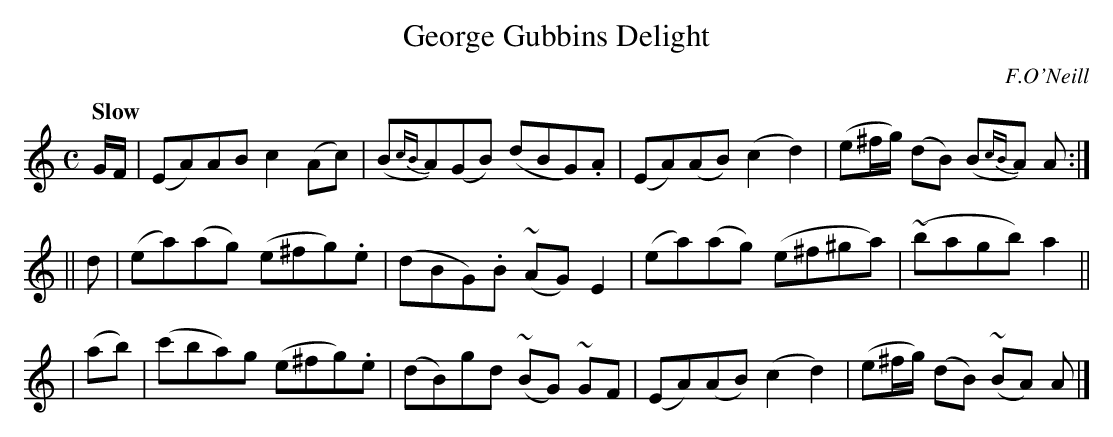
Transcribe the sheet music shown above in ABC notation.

X:1
T: George Gubbins Delight
O: F.O'Neill
Q: "Slow"
M: C
L: 1/8
K: Am
G/F/ | (EA)AB c2(Ac) | (B{cB}A)(GB) (dBG).A | (EA)(AB) (c2d2) | (e^f/g/) (dB) (B{cB}A) A :|
|| d | (ea)(ag) (e^fg).e | (dBG).B (~AG) E2 | (ea)(ag) (e^f^ga) | (~bagb) a2 ||
| (ab) | (c'ba)g (e^fg).e | (dB)gd (~BG) ~GF | (EA)(AB) (c2d2) | (e^f/g/) (dB) (~BA) A |]
